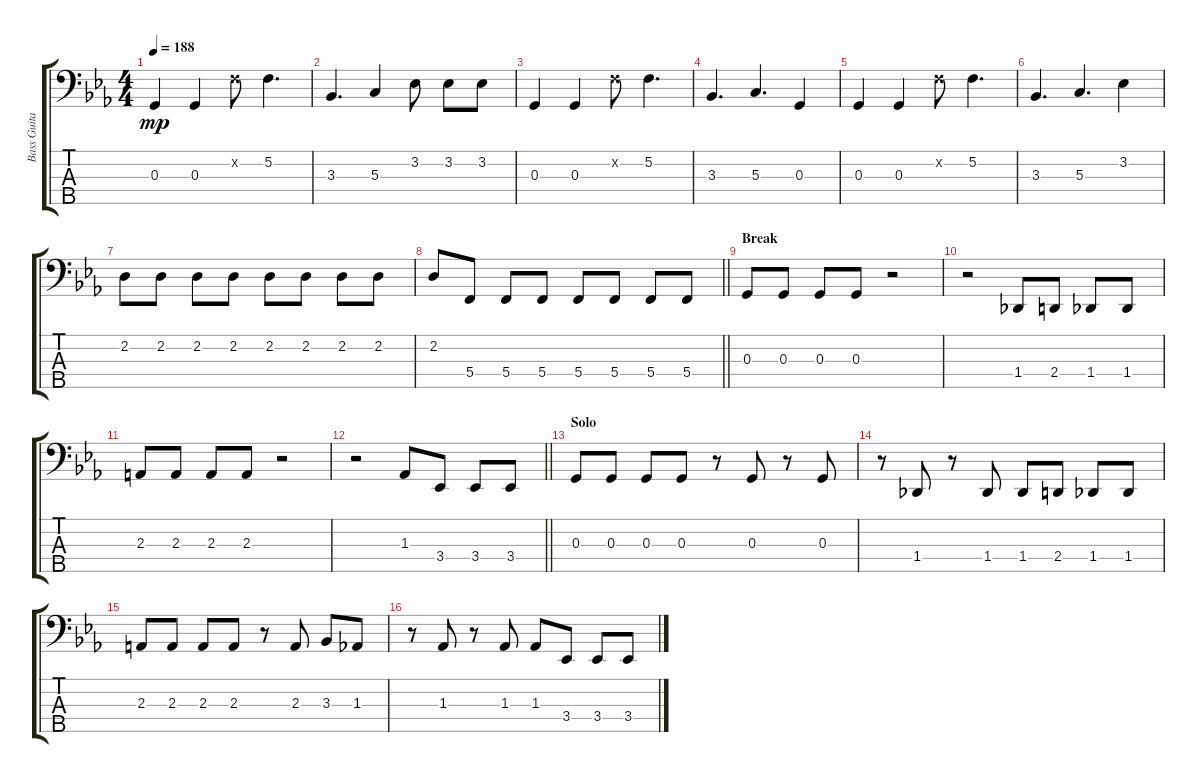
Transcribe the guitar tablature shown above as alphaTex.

\track ("Bass Guitar" "Bass Guita") {instrument electricbassfinger}
\staff {score tabs}
\tuning (F2 C2 G1 C1 G0) {hide}
\ts (4 4)
\tempo 188
\clef f4
\ks eb
0.3.4{dy mp} 0.3.4 5.2{x}.8 5.2.4{d} |
3.3.4{d} 5.3.4 3.2.8 3.2.8 3.2.8 |
0.3.4 0.3.4 5.2{x}.8 5.2.4{d} |
3.3.4{d} 5.3.4{d} 0.3.4 |
0.3.4 0.3.4 5.2{x}.8 5.2.4{d} |
3.3.4{d} 5.3.4{d} 3.2.4 |
2.2.8 2.2.8 2.2.8 2.2.8 2.2.8 2.2.8 2.2.8 2.2.8 |
\barLineRight lightlight
2.2.8 5.4.8 5.4.8 5.4.8 5.4.8 5.4.8 5.4.8 5.4.8 |
\section ("" "Break")
0.3.8 0.3.8 0.3.8 0.3.8 r.2 |
r.2 1.4.8 2.4.8 1.4.8 1.4.8 |
2.3.8 2.3.8 2.3.8 2.3.8 r.2 |
\barLineRight lightlight
r.2 1.3.8 3.4.8 3.4.8 3.4.8 |
\section ("" "Solo")
0.3.8 0.3.8 0.3.8 0.3.8 r.8 0.3.8 r.8 0.3.8 |
r.8 1.4.8 r.8 1.4.8 1.4.8 2.4.8 1.4.8 1.4.8 |
2.3.8 2.3.8 2.3.8 2.3.8 r.8 2.3.8 3.3.8 1.3.8 |
r.8 1.3.8 r.8 1.3.8 1.3.8 3.4.8 3.4.8 3.4.8
